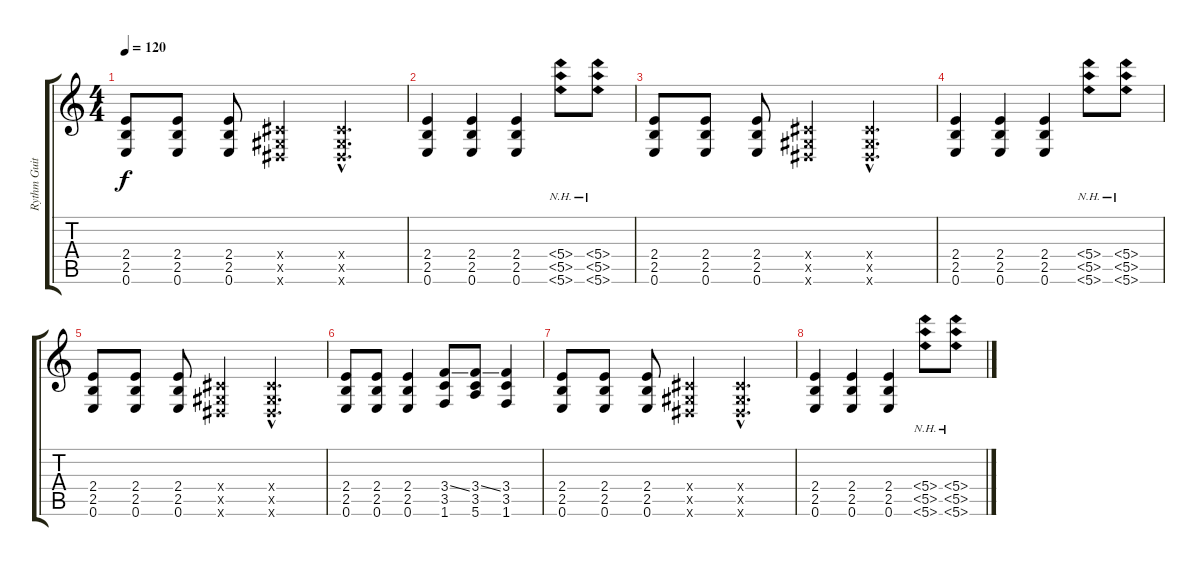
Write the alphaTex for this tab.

\track ("Rythm Guitar- Brendan " "Rythm Guit") {instrument distortionguitar}
\staff {score tabs}
\tuning (E4 B3 G3 D3 A2 E2) {hide}
\ts (4 4)
\tempo 120
\clef g2
\ks c
(2.4 2.5 0.6).8{dy f} (2.4 2.5 0.6).8 (2.4 2.5 0.6).8 (-1.4{x} -1.5{x} -1.6{x}).4 (-1.4{hac x} -1.5{hac x} -1.6{hac x}).4{d} |
(2.4 2.5 0.6).4 (2.4 2.5 0.6).4 (2.4 2.5 0.6).4 (5.4{nh} 5.5{nh} 5.6{nh}).8 (5.4{nh} 5.5{nh} 5.6{nh}).8 |
(2.4 2.5 0.6).8 (2.4 2.5 0.6).8 (2.4 2.5 0.6).8 (-1.4{x} -1.5{x} -1.6{x}).4 (-1.4{hac x} -1.5{hac x} -1.6{hac x}).4{d} |
(2.4 2.5 0.6).4 (2.4 2.5 0.6).4 (2.4 2.5 0.6).4 (5.4{nh} 5.5{nh} 5.6{nh}).8 (5.4{nh} 5.5{nh} 5.6{nh}).8 |
(2.4 2.5 0.6).8 (2.4 2.5 0.6).8 (2.4 2.5 0.6).8 (-1.4{x} -1.5{x} -1.6{x}).4 (-1.4{hac x} -1.5{hac x} -1.6{hac x}).4{d} |
(2.4 2.5 0.6).8 (2.4 2.5 0.6).8 (2.4 2.5 0.6).4 (3.4{ss} 3.5 1.6).8 (3.4{ss} 3.5 5.6).8 (3.4 3.5 1.6).4 |
(2.4 2.5 0.6).8 (2.4 2.5 0.6).8 (2.4 2.5 0.6).8 (-1.4{x} -1.5{x} -1.6{x}).4 (-1.4{hac x} -1.5{hac x} -1.6{hac x}).4{d} |
(2.4 2.5 0.6).4 (2.4 2.5 0.6).4 (2.4 2.5 0.6).4 (5.4{nh} 5.5{nh} 5.6{nh}).8 (5.4{nh} 5.5{nh} 5.6{nh}).8
